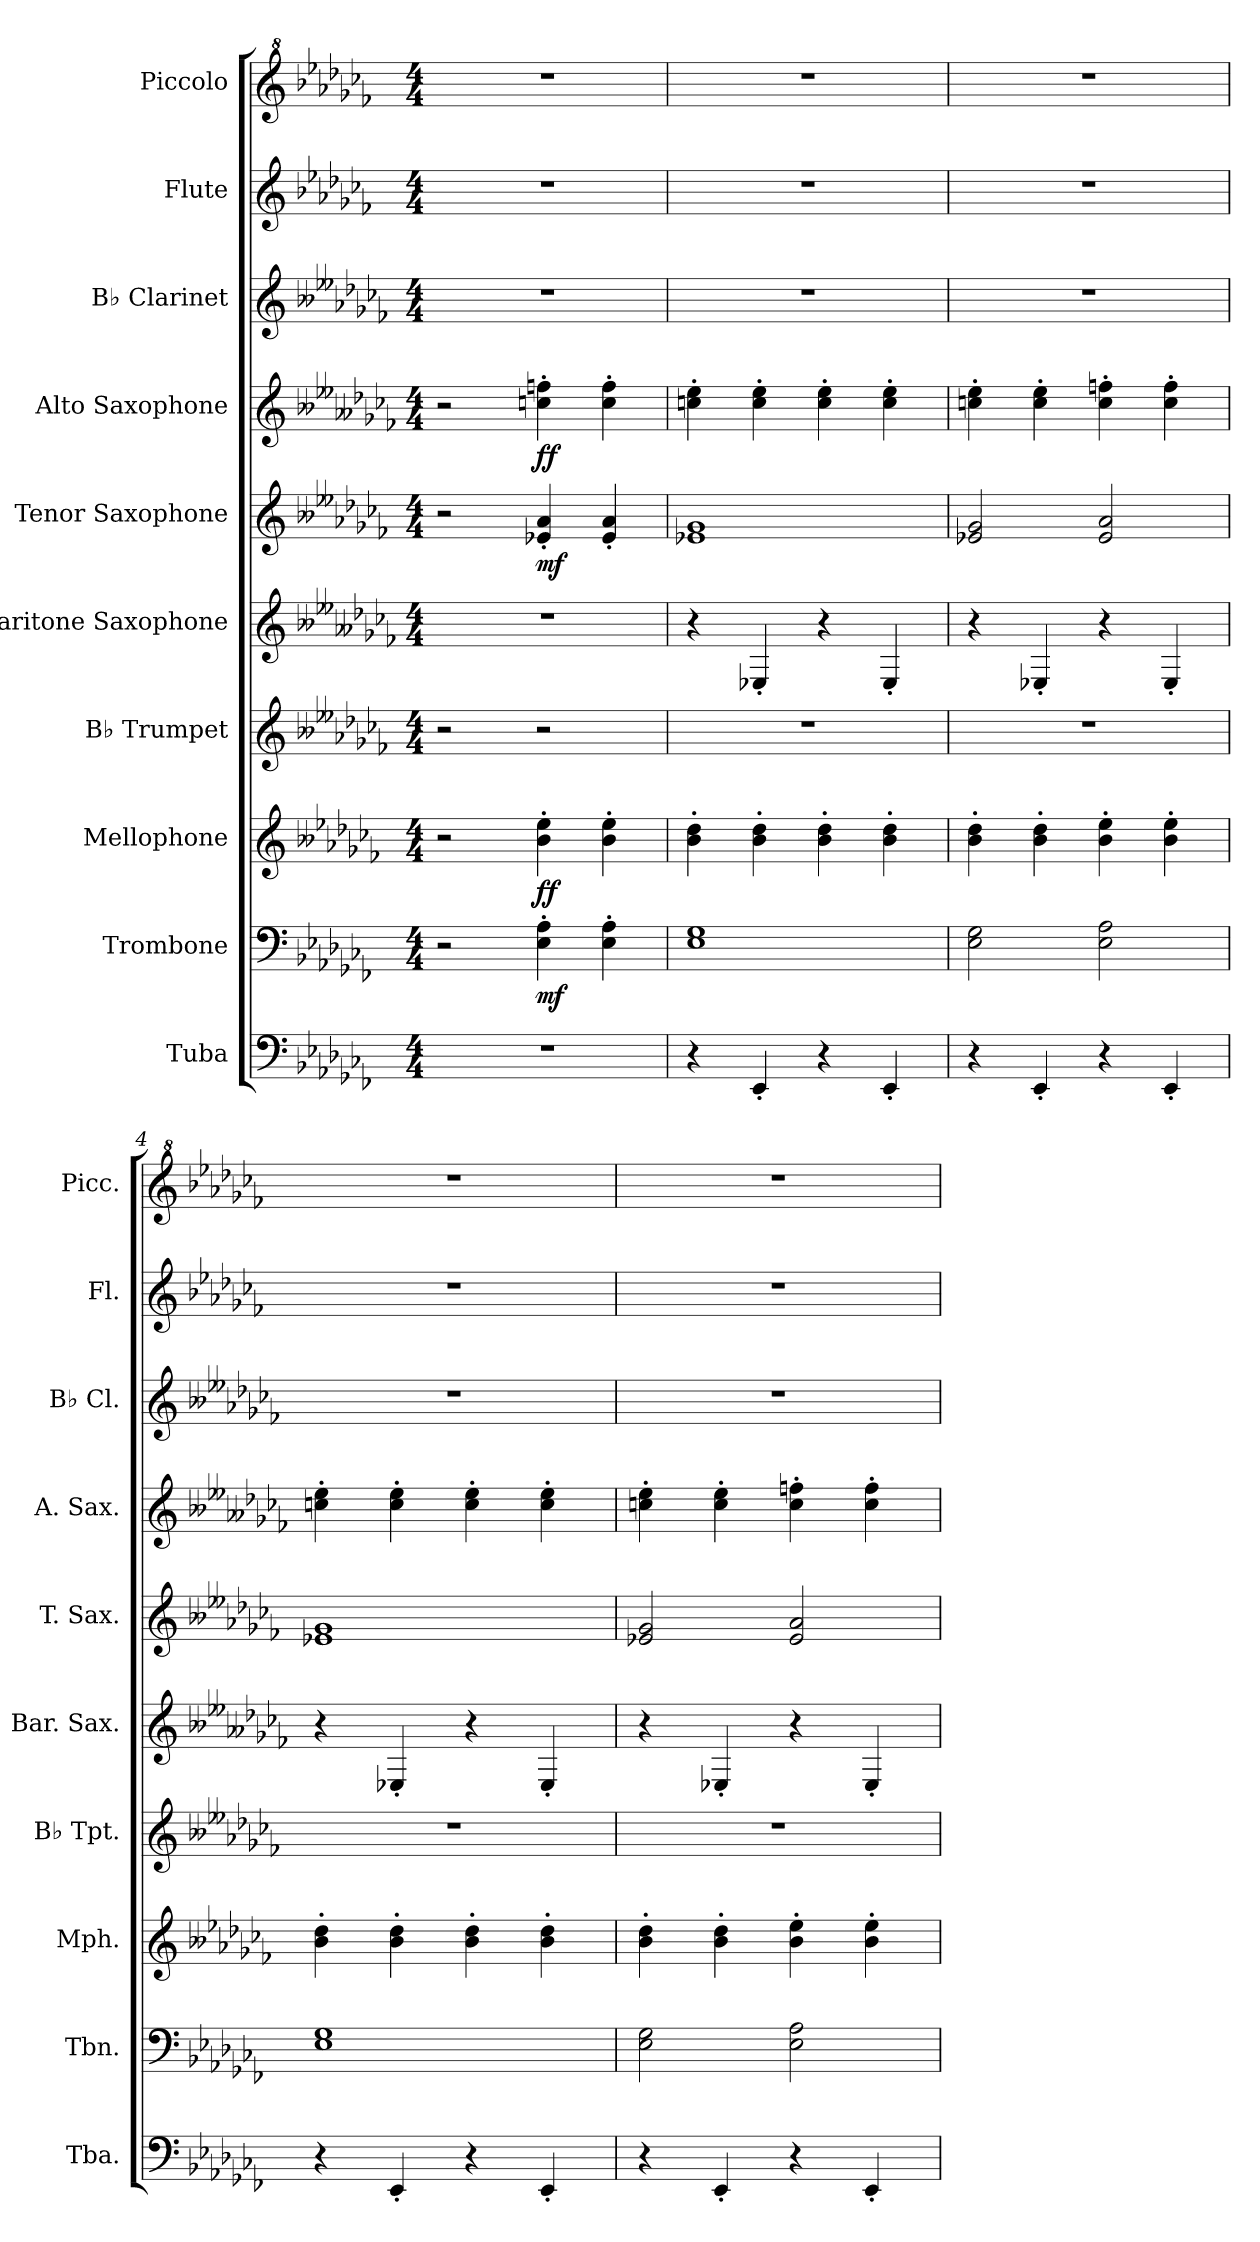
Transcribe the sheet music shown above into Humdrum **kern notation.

**kern	**kern	**dynam	**kern	**dynam	**kern	**kern	**kern	**dynam	**kern	**dynam	**kern	**kern	**kern
*part10	*part9	*part9	*part8	*part8	*part7	*part6	*part5	*part5	*part4	*part4	*part3	*part2	*part1
*staff10	*staff9	*staff9	*staff8	*staff8	*staff7	*staff6	*staff5	*staff5	*staff4	*staff4	*staff3	*staff2	*staff1
*I"Tuba	*I"Trombone	*	*I"Mellophone	*	*I"B♭ Trumpet	*I"Baritone Saxophone	*I"Tenor Saxophone	*	*I"Alto Saxophone	*	*I"B♭ Clarinet	*I"Flute	*I"Piccolo
*I'Tba.	*I'Tbn.	*	*I'Mph.	*	*I'B♭ Tpt.	*I'Bar. Sax.	*I'T. Sax.	*	*I'A. Sax.	*	*I'B♭ Cl.	*I'Fl.	*I'Picc.
*clefF4	*clefF4	*	*clefG2	*	*clefG2	*clefG2	*clefG2	*	*clefG2	*	*clefG2	*clefG2	*clefG^2
*	*	*	*ITrd4c7	*	*ITrd1c2	*ITrd12c21	*ITrd8c14	*	*ITrd5c9	*	*ITrd1c2	*	*ITrd-7c-12
*k[b-e-a-d-g-c-f-]	*k[b-e-a-d-g-c-f-]	*	*k[b--e-a-d-g-c-f-]	*	*k[b--e--a-d-g-c-f-]	*k[b--e--a--d-g-c-f-]	*k[b--e--a-d-g-c-f-]	*	*k[b--e--a--d-g-c-f-]	*	*k[b--e--a-d-g-c-f-]	*k[b-e-a-d-g-c-f-]	*k[b-e-a-d-g-c-f-]
*M4/4	*M4/4	*	*M4/4	*	*M4/4	*M4/4	*M4/4	*	*M4/4	*	*M4/4	*M4/4	*M4/4
=1	=1	=1	=1	=1	=1	=1	=1	=1	=1	=1	=1	=1	=1
1r	2r	.	2r	.	2r	1r	2r	.	2r	.	1r	1r	1r
!	!	!LO:DY:b	!	!LO:DY:b	!	!	!	!LO:DY:b	!	!LO:DY:b	!	!	!
.	4E-\' 4A-\'	mf	4e-\' 4a-\'	ff	2r	.	4E-X/' 4A-/'	mf	4e-X\' 4a-X\'	ff	.	.	.
.	4E-\' 4A-\'	.	4e-\' 4a-\'	.	.	.	4E-/' 4A-/'	.	4e-\' 4a-\'	.	.	.	.
=2	=2	=2	=2	=2	=2	=2	=2	=2	=2	=2	=2	=2	=2
4r	1E- 1G-	.	4e-\' 4g-\'	.	1r	4r	1E-X 1G-	.	4e-X\' 4g-\'	.	1r	1r	1r
4EE-'/	.	.	4e-\' 4g-\'	.	.	4EE-X'/	.	.	4e-\' 4g-\'	.	.	.	.
4r	.	.	4e-\' 4g-\'	.	.	4r	.	.	4e-\' 4g-\'	.	.	.	.
4EE-'/	.	.	4e-\' 4g-\'	.	.	4EE-'/	.	.	4e-\' 4g-\'	.	.	.	.
=3	=3	=3	=3	=3	=3	=3	=3	=3	=3	=3	=3	=3	=3
4r	2E-\ 2G-\	.	4e-\' 4g-\'	.	1r	4r	2E-X/ 2G-/	.	4e-X\' 4g-\'	.	1r	1r	1r
4EE-'/	.	.	4e-\' 4g-\'	.	.	4EE-X'/	.	.	4e-\' 4g-\'	.	.	.	.
4r	2E-\ 2A-\	.	4e-\' 4a-\'	.	.	4r	2E-/ 2A-/	.	4e-\' 4a-X\'	.	.	.	.
4EE-'/	.	.	4e-\' 4a-\'	.	.	4EE-'/	.	.	4e-\' 4a-\'	.	.	.	.
=4	=4	=4	=4	=4	=4	=4	=4	=4	=4	=4	=4	=4	=4
4r	1E- 1G-	.	4e-\' 4g-\'	.	1r	4r	1E-X 1G-	.	4e-X\' 4g-\'	.	1r	1r	1r
4EE-'/	.	.	4e-\' 4g-\'	.	.	4EE-X'/	.	.	4e-\' 4g-\'	.	.	.	.
4r	.	.	4e-\' 4g-\'	.	.	4r	.	.	4e-\' 4g-\'	.	.	.	.
4EE-'/	.	.	4e-\' 4g-\'	.	.	4EE-'/	.	.	4e-\' 4g-\'	.	.	.	.
=5	=5	=5	=5	=5	=5	=5	=5	=5	=5	=5	=5	=5	=5
4r	2E-\ 2G-\	.	4e-\' 4g-\'	.	1r	4r	2E-X/ 2G-/	.	4e-X\' 4g-\'	.	1r	1r	1r
4EE-'/	.	.	4e-\' 4g-\'	.	.	4EE-X'/	.	.	4e-\' 4g-\'	.	.	.	.
4r	2E-\ 2A-\	.	4e-\' 4a-\'	.	.	4r	2E-/ 2A-/	.	4e-\' 4a-X\'	.	.	.	.
4EE-'/	.	.	4e-\' 4a-\'	.	.	4EE-'/	.	.	4e-\' 4a-\'	.	.	.	.
=	=	=	=	=	=	=	=	=	=	=	=	=	=
*-	*-	*-	*-	*-	*-	*-	*-	*-	*-	*-	*-	*-	*-
